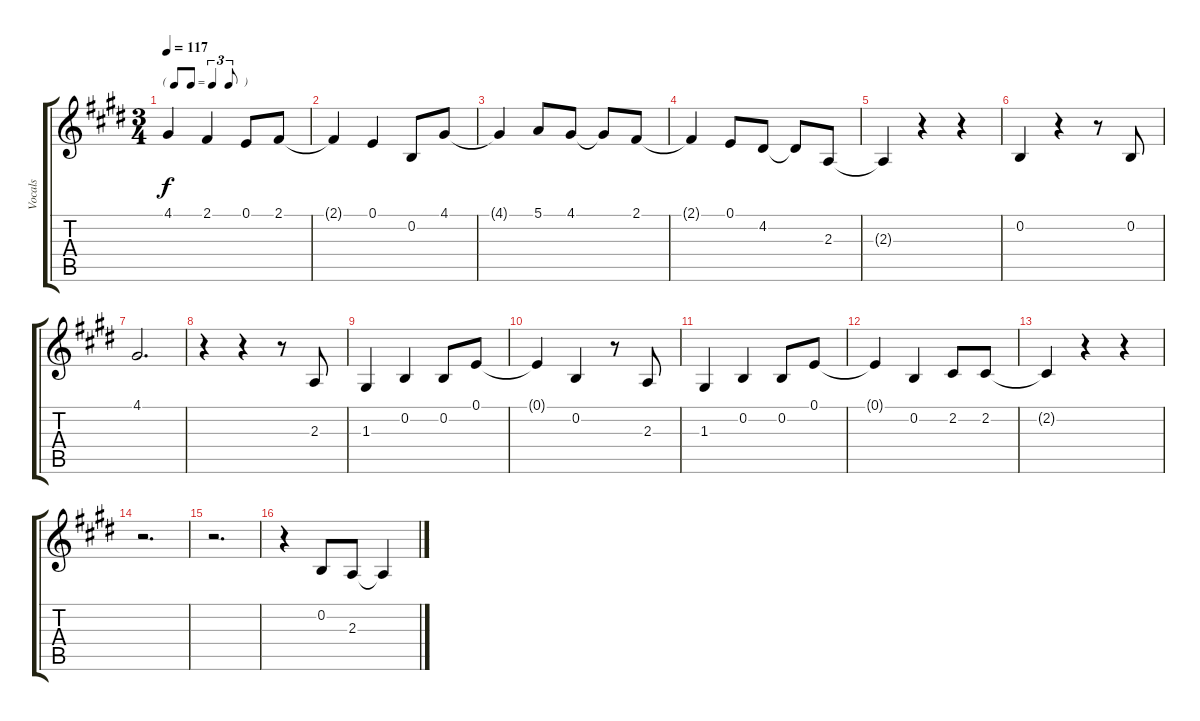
\track ("Vocals" "Vocals") {instrument acousticgrandpiano}
\staff {score tabs}
\tuning (E4 B3 G3 D3 A2 E2) {hide}
\ts (3 4)
\tf triplet8th
\tempo 117
\clef g2
\ks e
4.1.4{dy f} 2.1.4 0.1.8 2.1.8 |
2.1{t}.4 0.1.4 0.2.8 4.1.8 |
4.1{t}.4 5.1.8 4.1.8 4.1{t}.8 2.1.8 |
2.1{t}.4 0.1.8 4.2.8 4.2{t}.8 2.3.8 |
2.3{t}.4 r.4 r.4 |
0.2.4 r.4 r.8 0.2.8 |
4.1.2{d} |
r.4 r.4 r.8 2.3.8 |
1.3.4 0.2.4 0.2.8 0.1.8 |
0.1{t}.4 0.2.4 r.8 2.3.8 |
1.3.4 0.2.4 0.2.8 0.1.8 |
0.1{t}.4 0.2.4 2.2.8 2.2.8 |
2.2{t}.4 r.4 r.4 |
r.2{d} |
r.2{d} |
r.4 0.2.8 2.3.8 2.3{t}.4
